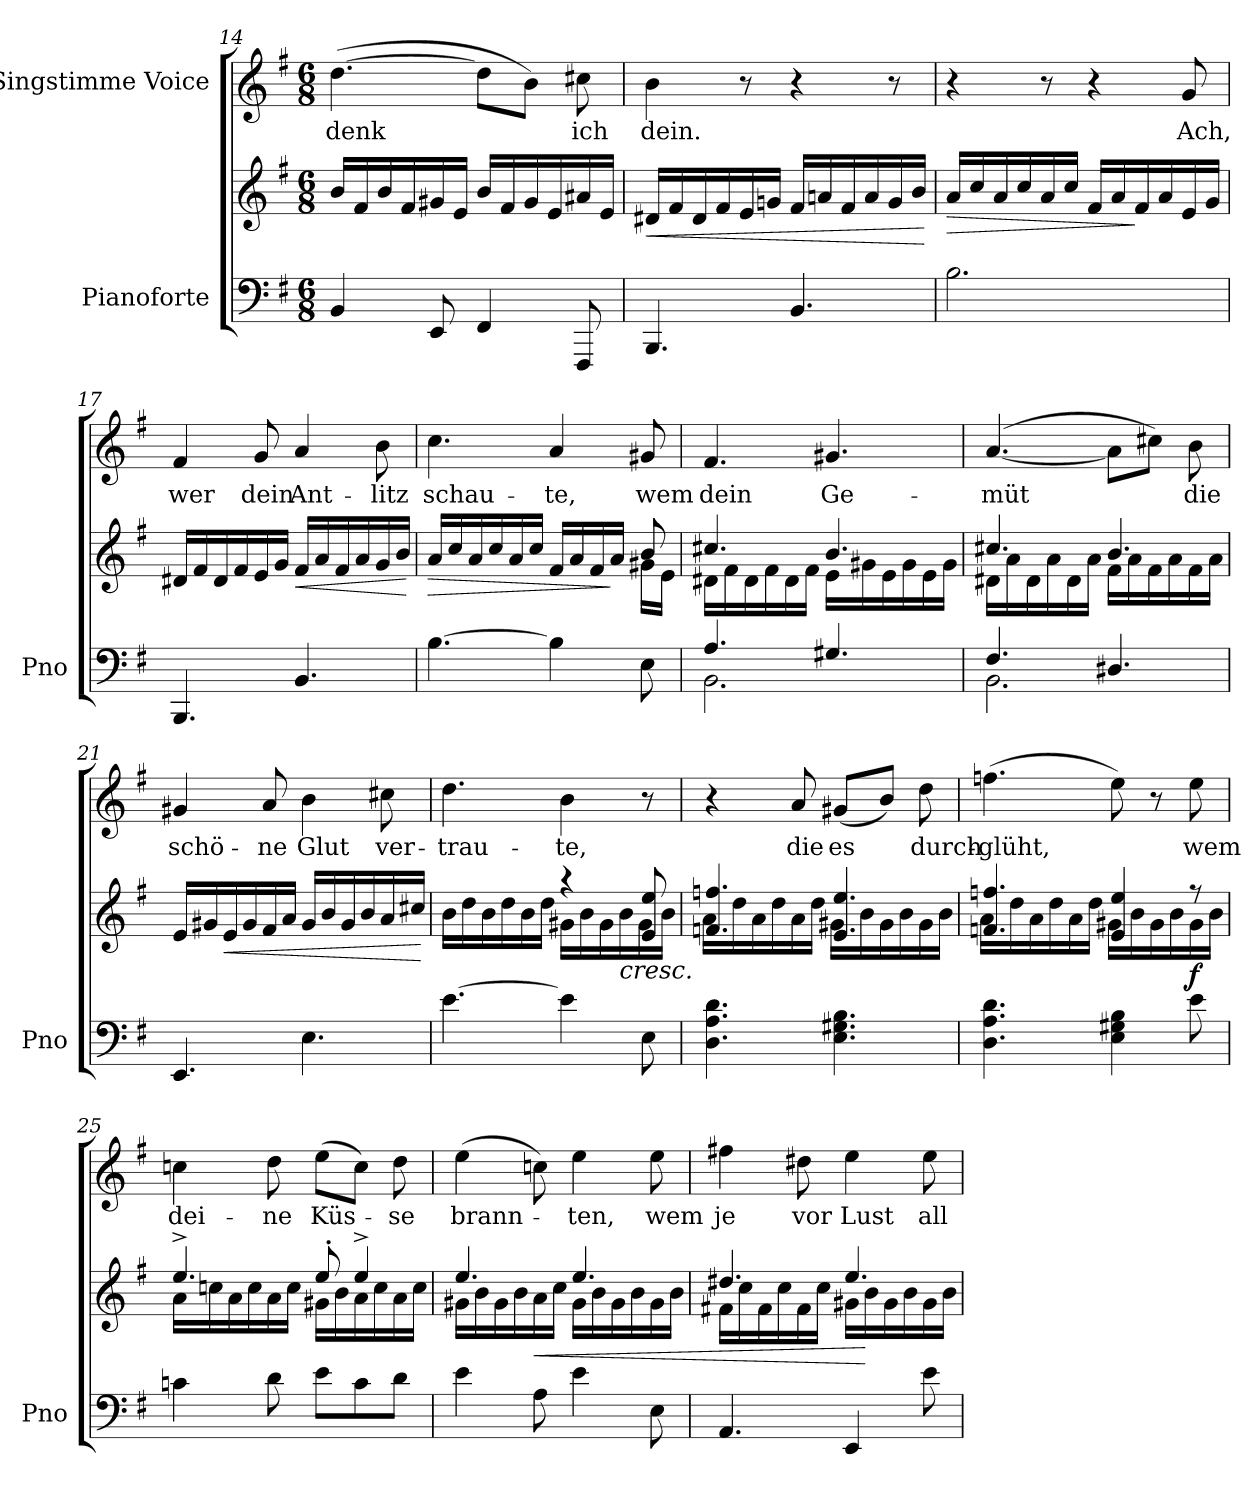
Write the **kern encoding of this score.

**kern	**kern	**dynam	**kern	**text
*part2	*part2	*part2	*part1	*part1
*staff3	*staff2	*staff2/3	*staff1	*staff1
*I"Pianoforte	*	*	*I"Singstimme Voice	*
*I'Pno	*	*	*	*
*clefF4	*clefG2	*	*clefG2	*
*k[f#]	*k[f#]	*	*k[f#]	*
*M6/8	*M6/8	*	*M6/8	*
=14	=14	=14	=14	=14
!	!	!	!	!LO:LY:b
4BB/	16b/LL	.	(>[4.dd\	-denk
.	16f#/	.	.	.
.	16b/	.	.	.
.	16f#/	.	.	.
8EE/	16g#X/	.	.	.
.	16e/JJ	.	.	.
4FF#/	16b/LL	.	8dd\L]	.
.	16f#/	.	.	.
.	16g#/	.	8b\J)	.
.	16e/	.	.	.
!	!	!	!	!LO:LY:b
8FFF#/	16a#X/	.	8cc#X\	ich
.	16e/JJ	.	.	.
=15	=15	=15	=15	=15
!	!	!LO:HP:b	!	!LO:LY:b
4.BBB/	16d#X/LL	<	4b\	dein.
.	16f#/	.	.	.
.	16d#/	.	.	.
.	16f#/	.	.	.
.	16e/	.	8r	.
.	16gn/JJ	.	.	.
4.BB/	16f#/LL	.	4r	.
.	16an/	.	.	.
.	16f#/	.	.	.
.	16a/	.	.	.
.	16g/	.	8r	.
.	16b/JJ	.	.	.
.	.	[	.	.
!!LO:PB:g=z
=16	=16	=16	=16	=16
!	!	!LO:HP:b	!	!
2.B\	16a/LL	>	4r	.
.	16cc/	.	.	.
.	16a/	.	.	.
.	16cc/	.	.	.
.	16a/	.	8r	.
.	16cc/JJ	.	.	.
.	16f#/LL	.	4r	.
.	16a/	.	.	.
.	16f#/	]	.	.
.	16a/	.	.	.
!	!	!	!	!LO:LY:b
.	16e/	.	8g/	Ach,
.	16g/JJ	.	.	.
=17	=17	=17	=17	=17
!	!	!	!	!LO:LY:b
4.BBB/	16d#X/LL	.	4f#/	wer
.	16f#/	.	.	.
.	16d#/	.	.	.
.	16f#/	.	.	.
!	!	!	!	!LO:LY:b
.	16e/	.	8g/	dein
.	16g/JJ	.	.	.
!	!	!LO:HP:b	!	!LO:LY:b
4.BB/	16f#/LL	<	4a/	Ant-
.	16a/	.	.	.
.	16f#/	.	.	.
.	16a/	.	.	.
!	!	!	!	!LO:LY:b
.	16g/	.	8b\	-litz
.	16b/JJ	.	.	.
.	.	[	.	.
=18	=18	=18	=18	=18
!	!	!LO:HP:b	!	!LO:LY:b
*	*^	*	*	*
[4.B\	16a/LL	2ryy	>	4.cc\	schau-
.	16cc/	.	.	.	.
.	16a/	.	.	.	.
.	16cc/	.	.	.	.
.	16a/	.	.	.	.
.	16cc/JJ	.	.	.	.
!	!	!	!	!	!LO:LY:b
4B\]	16f#/LL	.	.	4a/	-te,
.	16a/	.	.	.	.
.	16f#/	8rgyy	.	.	.
.	16a/JJ	.	]	.	.
!	!	!	!	!	!LO:LY:b
8E\	8b/	16g#X\LL	.	8g#X/	wem
.	.	16e\JJ	.	.	.
!!LO:LB:g=z
=19	=19	=19	=19	=19	=19
*^	*	*	*	*	*
!	!	!	!	!	!	!LO:LY:b
4.A/	2.BB\	4.cc#X/	16d#X\LL	.	4.f#/	dein
.	.	.	16f#\	.	.	.
.	.	.	16d#\	.	.	.
.	.	.	16f#\	.	.	.
.	.	.	16d#\	.	.	.
.	.	.	16f#\JJ	.	.	.
!	!	!	!	!	!	!LO:LY:b
4.G#X/	.	4.b/	16e\LL	.	4.g#X/	Ge-
.	.	.	16g#X\	.	.	.
.	.	.	16e\	.	.	.
.	.	.	16g#\	.	.	.
.	.	.	16e\	.	.	.
.	.	.	16g#\JJ	.	.	.
=20	=20	=20	=20	=20	=20	=20
!	!	!	!	!	!	!LO:LY:b
4.F#/	2.BB\	4.cc#X/	16d#X\LL	.	(>[4.a/	-müt
.	.	.	16a\	.	.	.
.	.	.	16d#\	.	.	.
.	.	.	16a\	.	.	.
.	.	.	16d#\	.	.	.
.	.	.	16a\JJ	.	.	.
4.D#X/	.	4.b/	16f#\LL	.	8a\L]	.
.	.	.	16a\	.	.	.
.	.	.	16f#\	.	8cc#X\J)	.
.	.	.	16a\	.	.	.
!	!	!	!	!	!	!LO:LY:b
.	.	.	16f#\	.	8b\	die
.	.	.	16a\JJ	.	.	.
*v	*v	*	*	*	*	*
=21	=21	=21	=21	=21	=21
!	!	!	!	!	!LO:LY:b
*	*v	*v	*	*	*
4.EE/	16e/LL	.	4g#X/	schö-
.	16g#X/	.	.	.
!	!	!LO:HP:b	!	!
.	16e/	<	.	.
.	16g#/	.	.	.
!	!	!	!	!LO:LY:b
.	16f#/	.	8a/	-ne
.	16a/JJ	.	.	.
!	!	!	!	!LO:LY:b
4.E\	16g#/LL	.	4b\	Glut
.	16b/	.	.	.
.	16g#/	.	.	.
.	16b/	.	.	.
!	!	!	!	!LO:LY:b
.	16a/	.	8cc#X\	ver-
.	16cc#X/JJ	.	.	.
.	.	[	.	.
!!LO:LB:g=z
=22	=22	=22	=22	=22
*	*^	*	*	*
!	!	!	!	!	!LO:LY:b
[4.e\	4.ryy	16b\LL	.	4.dd\	-trau-
.	.	16dd\	.	.	.
.	.	16b\	.	.	.
.	.	16dd\	.	.	.
.	.	16b\	.	.	.
.	.	16dd\JJ	.	.	.
!	!	!	!	!	!LO:LY:b
4e\]	4r	16g#X\LL	.	4b\	-te,
.	.	16b\	.	.	.
.	.	16g#\	.	.	.
!	!	!LO:TX:b:i:t=cresc.	!	!	!
.	.	16b\	.	.	.
8E\	8e/ 8ee/	16g#\	.	8r	.
.	.	16b\JJ	.	.	.
=23	=23	=23	=23	=23	=23
4.D\ 4.A\ 4.d\	4.fn/ 4.ffn/	16a\LL	.	4r	.
.	.	16dd\	.	.	.
.	.	16a\	.	.	.
.	.	16dd\	.	.	.
!	!	!	!	!	!LO:LY:b
.	.	16a\	.	8a/	die
.	.	16dd\JJ	.	.	.
!	!	!	!	!	!LO:LY:b
4.E\ 4.G#X\ 4.B\	4.e/ 4.ee/	16g#X\LL	.	(<8g#X/L	es
.	.	16b\	.	.	.
.	.	16g#\	.	8b/J)	.
.	.	16b\	.	.	.
!	!	!	!	!	!LO:LY:b
.	.	16g#\	.	8dd\	durch-
.	.	16b\JJ	.	.	.
=24	=24	=24	=24	=24	=24
!	!	!	!	!	!LO:LY:b
4.D\ 4.A\ 4.d\	4.fn/ 4.ffn/	16a\LL	.	(>4.ffn\	-glüht,
.	.	16dd\	.	.	.
.	.	16a\	.	.	.
.	.	16dd\	.	.	.
.	.	16a\	.	.	.
.	.	16dd\JJ	.	.	.
4E\ 4G#X\ 4B\	4e/ 4ee/	16g#X\LL	.	8ee\)	.
.	.	16b\	.	.	.
.	.	16g#\	.	8r	.
.	.	16b\	.	.	.
!	!	!	!LO:DY:b	!	!LO:LY:b
8e\	8r	16g#\	f	8ee\	wem
.	.	16b\JJ	.	.	.
!!LO:LB:g=z
=25	=25	=25	=25	=25	=25
!	!	!	!	!	!LO:LY:b
4cn\	4.ee^/	16a\LL	.	4ccn\	dei-
.	.	16ccn\	.	.	.
.	.	16a\	.	.	.
.	.	16cc\	.	.	.
!	!	!	!	!	!LO:LY:b
8d\	.	16a\	.	8dd\	-ne
.	.	16cc\JJ	.	.	.
!	!	!	!	!	!LO:LY:b
8e\L	8ee'/	16g#X\LL	.	(>8ee\L	Küs-
.	.	16b\	.	.	.
8c\	4ee^/	16a\	.	8cc\J)	.
.	.	16cc\	.	.	.
!	!	!	!	!	!LO:LY:b
8d\J	.	16a\	.	8dd\	-se
.	.	16cc\JJ	.	.	.
=26	=26	=26	=26	=26	=26
!	!	!	!	!	!LO:LY:b
4e\	4.ee/	16g#X\LL	.	(>4ee\	brann-
.	.	16b\	.	.	.
.	.	16g#\	.	.	.
.	.	16b\	.	.	.
!	!	!	!LO:HP:b	!	!
8A\	.	16a\	<	8ccn\)	.
.	.	16cc\JJ	.	.	.
!	!	!	!	!	!LO:LY:b
4e\	4.ee/	16g#\LL	.	4ee\	ten,
.	.	16b\	.	.	.
.	.	16g#\	.	.	.
.	.	16b\	.	.	.
!	!	!	!	!	!LO:LY:b
8E\	.	16g#\	.	8ee\	wem
.	.	16b\JJ	.	.	.
=27	=27	=27	=27	=27	=27
!	!	!	!	!	!LO:LY:b
4.AA/	4.dd#X/	16f#X\LL	.	4ff#X\	je
.	.	16cc\	.	.	.
.	.	16f#\	.	.	.
.	.	16cc\	.	.	.
!	!	!	!	!	!LO:LY:b
.	.	16f#\	.	8dd#X\	vor
.	.	16cc\JJ	.	.	.
!	!	!	!	!	!LO:LY:b
4EE/	4.ee/	16g#X\LL	.	4ee\	Lust
.	.	16b\	[	.	.
.	.	16g#\	.	.	.
.	.	16b\	.	.	.
!	!	!	!	!	!LO:LY:b
8e\	.	16g#\	.	8ee\	all
.	.	16b\JJ	.	.	.
*	*v	*v	*	*	*
=	=	=	=	=
*-	*-	*-	*-	*-
